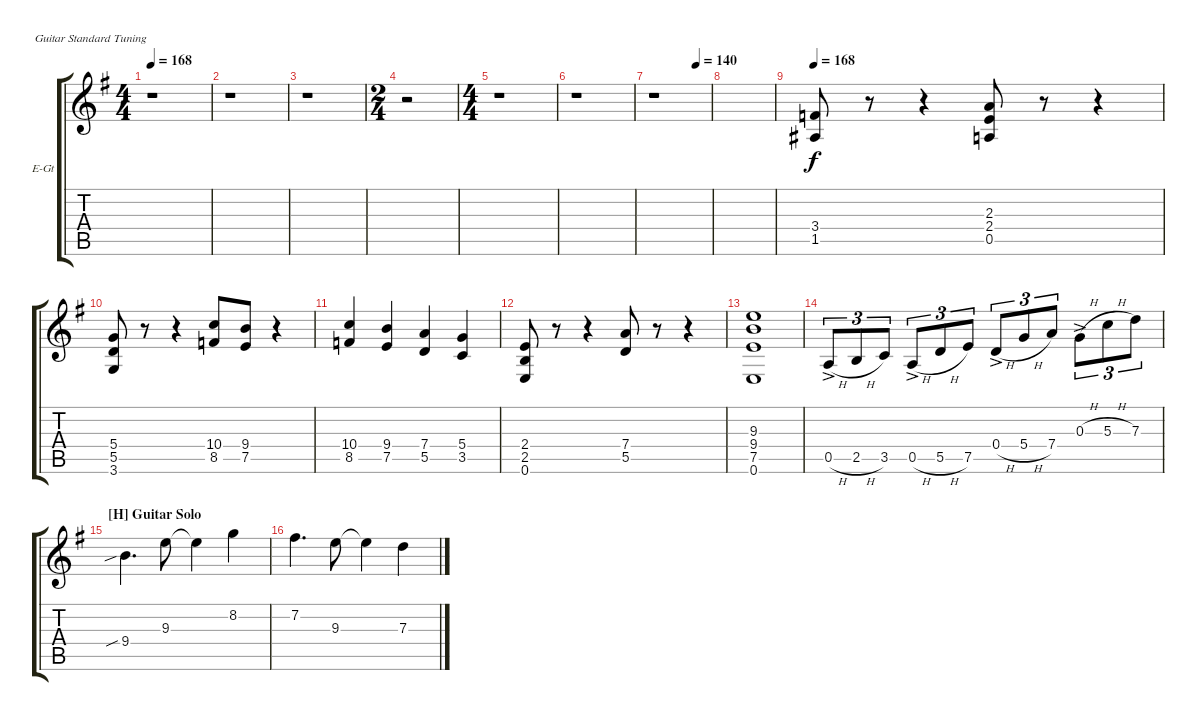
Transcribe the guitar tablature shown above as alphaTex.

\bracketExtendMode groupsimilarinstruments
\firstSystemTrackNameOrientation horizontal
\otherSystemsTrackNameOrientation horizontal
\track ("Guitar 3" "E-Gt") {instrument overdrivenguitar}
\staff {score tabs}
\tuning (E4 B3 G3 D3 A2 E2)
\ts (4 4)
\tempo 168
\clef g2
\scale
1.10845
\ks g
r.1{dy f} |
\scale
0.891551 r.1 |
\scale
1.07818 r.1 |
\ts (2 4)
\scale
0.921816 r.2 |
\ts (4 4)
\scale
1.10845 r.1 |
\scale
0.891551 r.1 |
\tempo (140 0.75)
\scale
1.07818 r.1 |
\scale
0.921816 |
\tempo 168
\scale
1.07818 (1.5 3.4).8 r.8 r.4 (0.5 2.4 2.3).8 r.8 r.4 |
\scale
0.921816 (3.6 5.5 5.4).8 r.8 r.4 (8.5 10.4).8 (7.5 9.4).8 r.4 |
\scale
1.07818 (8.5 10.4).4 (7.5 9.4).4 (5.5 7.4).4 (3.5 5.4).4 |
\scale
0.921816 (0.6 2.5 2.4).8 r.8 r.4 (5.5 7.4).8 r.8 r.4 |
\scale
1.07818 (0.6 7.5 9.4 9.3).1 |
\scale
0.921816 0.5{h ac}.8{tu (3 2)} 2.5{h}.8{tu (3 2)} 3.5.8{tu (3 2)} 0.5{h ac}.8{tu (3 2)} 5.5{h}.8{tu (3 2)} 7.5.8{tu (3 2)} 0.4{h ac}.8{tu (3 2)} 5.4{h}.8{tu (3 2)} 7.4.8{tu (3 2)} 0.3{h ac}.8{tu (3 2)} 5.3{h}.8{tu (3 2)} 7.3.8{tu (3 2)} |
\section ("H" "Guitar Solo")
\scale
1.07818 9.4{sib}.4{d} 9.3.8 9.3{t}.4 8.2.4 |
\scale
0.921816 7.2.4{d} 9.3.8 9.3{t}.4 7.3.4
